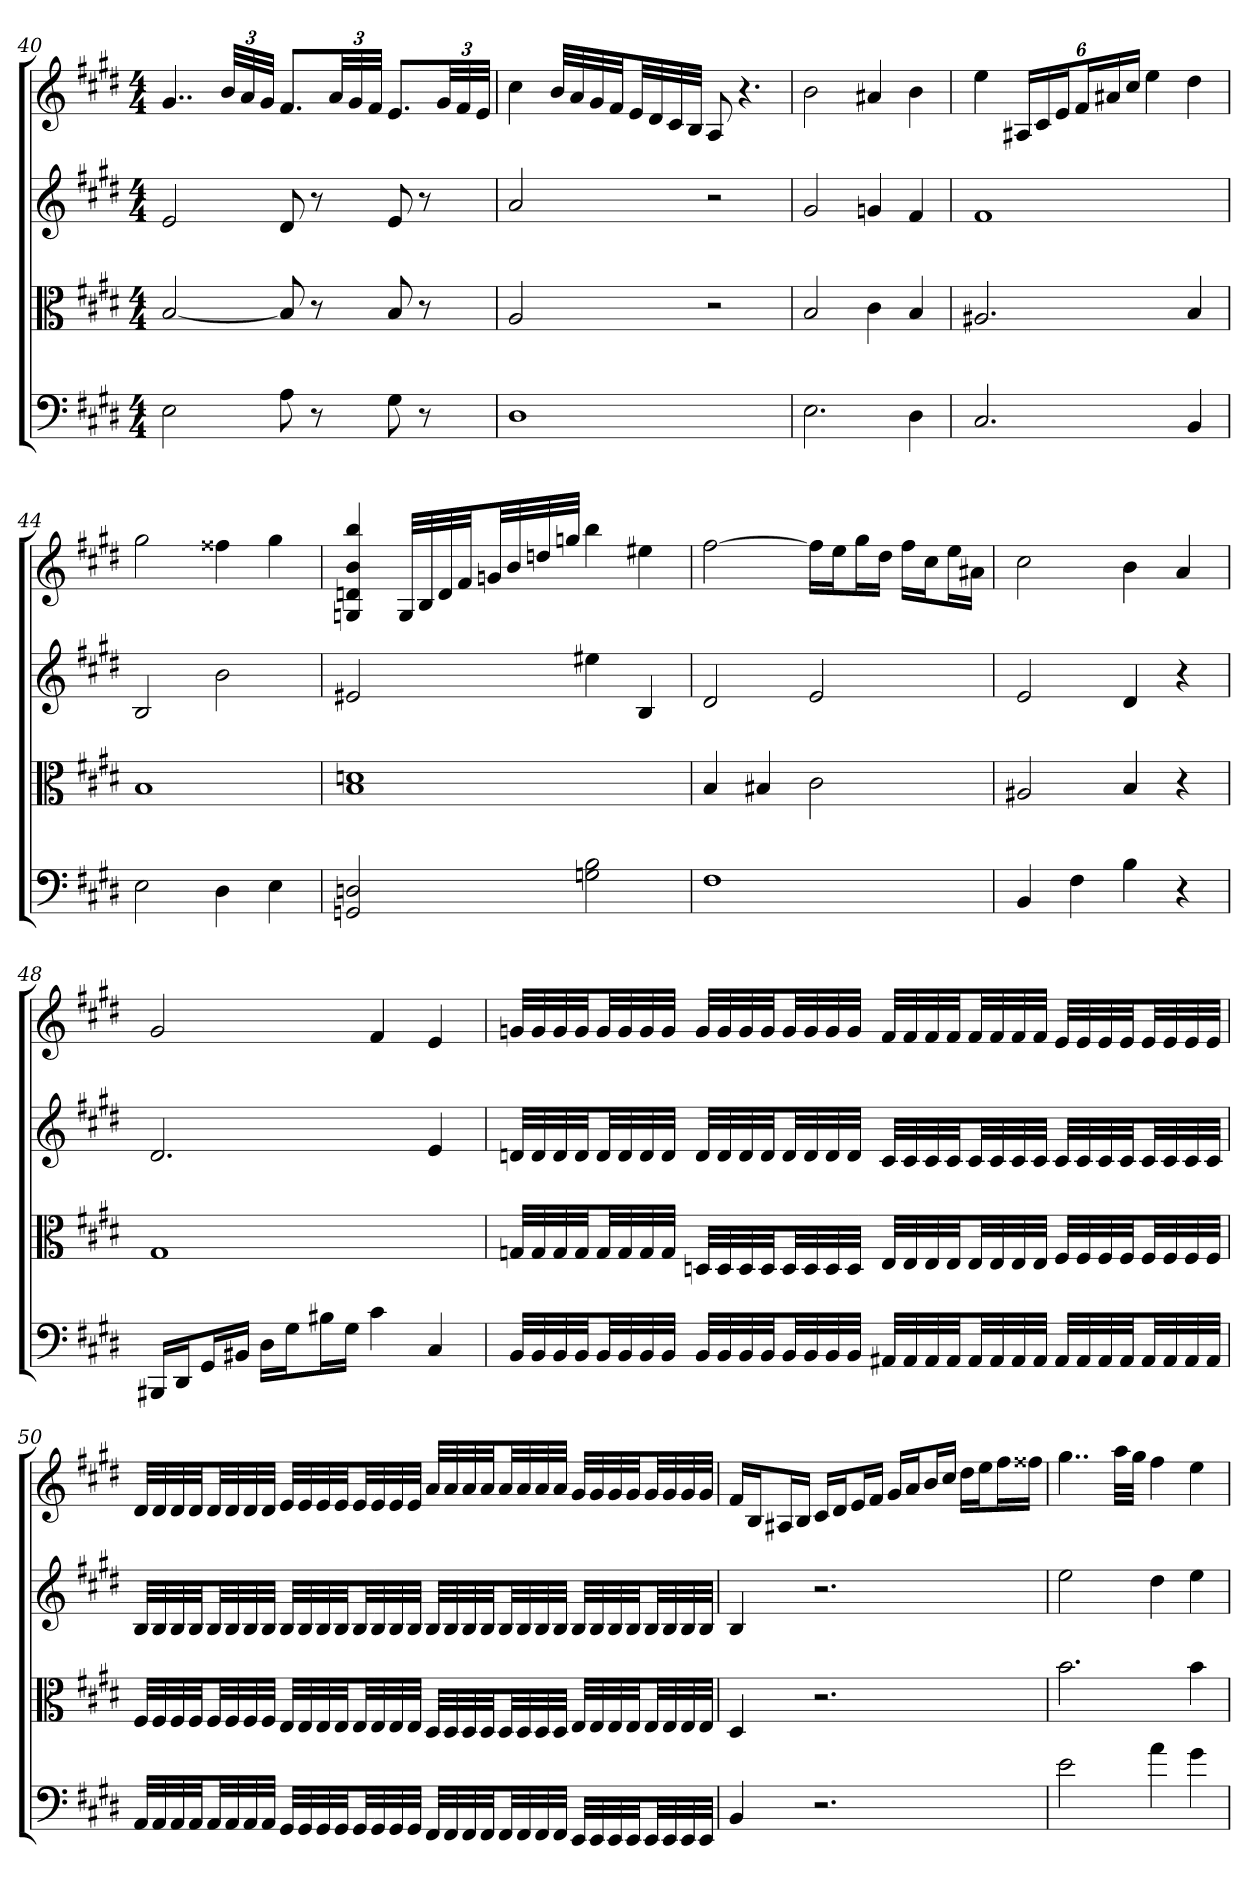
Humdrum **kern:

**kern	**kern	**kern	**kern
*part4	*part3	*part2	*part1
*staff4	*staff3	*staff2	*staff1
*clefF4	*clefC3	*	*
*k[f#c#g#d#]	*k[f#c#g#d#]	*k[f#c#g#d#]	*k[f#c#g#d#]
*E:	*E:	*E:	*E:
*M4/4	*M4/4	*M4/4	*M4/4
=40	=40	=40	=40
2E	[2B	2e	4..g#
.	.	.	48bLLL
.	.	.	48a
.	.	.	48g#JJJ
8A	8B]	8d#	8.f#L
8r	8r	8r	.
.	.	.	48aLL
.	.	.	48g#
.	.	.	48f#JJJ
8G#	8B	8e	8.eL
8r	8r	8r	.
.	.	.	48g#LL
.	.	.	48f#
.	.	.	48eJJJ
=41	=41	=41	=41
1D#	2A	2a	4cc#
.	.	.	32bLLL
.	.	.	32a
.	.	.	32g#
.	.	.	32f#JJ
.	.	.	32eLL
.	.	.	32d#
.	.	.	32c#
.	.	.	32BJJJ
.	2r	2r	8A
.	.	.	4.r
=42	=42	=42	=42
2.E	2B	2g#	2b
.	4c#	4gn	4a#X
4D#	4B	4f#	4b
=43	=43	=43	=43
2.C#	2.A#X	1f#	4ee
.	.	.	24A#XLL
.	.	.	24c#
.	.	.	24eJ
.	.	.	24f#L
.	.	.	24a#X
.	.	.	24cc#JJ
.	.	.	4ee
4BB	4B	.	4dd#
=44	=44	=44	=44
2E	1B	2B	2gg#
4D#	.	2b	4ff##X
4E	.	.	4gg#
=45	=45	=45	=45
2GGn 2Dn	1B 1dn	2e#X	4Gn 4dn 4b 4bb
.	.	.	32GLLL
.	.	.	32B
.	.	.	32d
.	.	.	32f#JJ
.	.	.	32gnLL
.	.	.	32b
.	.	.	32ddn
.	.	.	32ggnJJJ
2Gn 2B	.	4ee#X	4bb
.	.	4B	4ee#X
=46	=46	=46	=46
1F#	4B	2d#	[2ff#
.	4B#X	.	.
.	2c#	2e	16ff#LL]
.	.	.	16eeJ
.	.	.	16gg#L
.	.	.	16dd#JJ
.	.	.	16ff#LL
.	.	.	16cc#J
.	.	.	16eeL
.	.	.	16a#XJJ
=47	=47	=47	=47
4BB	2A#X	2e	2cc#
4F#	.	.	.
4B	4B	4d#	4b
4r	4r	4r	4a
=48	=48	=48	=48
16BBB#X/LL	1G#	2.d#	2g#
16DD#/J	.	.	.
16GG#/L	.	.	.
16BB#X/JJ	.	.	.
16D#\LL	.	.	.
16G#\J	.	.	.
16B#X\L	.	.	.
16G#\JJ	.	.	.
4c#	.	.	4f#
4C#	.	4e	4e
=49	=49	=49	=49
32BB/LLL	32Gn/LLL	32dnLLL	32gnLLL
32BB/	32G/	32d	32g
32BB/	32G/	32d	32g
32BB/JJ	32G/JJ	32dJJ	32gJJ
32BB/LL	32G/LL	32dLL	32gLL
32BB/	32G/	32d	32g
32BB/	32G/	32d	32g
32BB/JJJ	32G/JJJ	32dJJJ	32gJJJ
32BB/LLL	32Dn/LLL	32dLLL	32gLLL
32BB/	32D/	32d	32g
32BB/	32D/	32d	32g
32BB/JJ	32D/JJ	32dJJ	32gJJ
32BB/LL	32D/LL	32dLL	32gLL
32BB/	32D/	32d	32g
32BB/	32D/	32d	32g
32BB/JJJ	32D/JJJ	32dJJJ	32gJJJ
32AA#X/LLL	32E/LLL	32c#LLL	32f#LLL
32AA#/	32E/	32c#	32f#
32AA#/	32E/	32c#	32f#
32AA#/JJ	32E/JJ	32c#JJ	32f#JJ
32AA#/LL	32E/LL	32c#LL	32f#LL
32AA#/	32E/	32c#	32f#
32AA#/	32E/	32c#	32f#
32AA#/JJJ	32E/JJJ	32c#JJJ	32f#JJJ
32AA#/LLL	32F#/LLL	32c#LLL	32eLLL
32AA#/	32F#/	32c#	32e
32AA#/	32F#/	32c#	32e
32AA#/JJ	32F#/JJ	32c#JJ	32eJJ
32AA#/LL	32F#/LL	32c#LL	32eLL
32AA#/	32F#/	32c#	32e
32AA#/	32F#/	32c#	32e
32AA#/JJJ	32F#/JJJ	32c#JJJ	32eJJJ
=50	=50	=50	=50
32AA/LLL	32F#/LLL	32BLLL	32d#LLL
32AA/	32F#/	32B	32d#
32AA/	32F#/	32B	32d#
32AA/JJ	32F#/JJ	32BJJ	32d#JJ
32AA/LL	32F#/LL	32BLL	32d#LL
32AA/	32F#/	32B	32d#
32AA/	32F#/	32B	32d#
32AA/JJJ	32F#/JJJ	32BJJJ	32d#JJJ
32GG#/LLL	32E/LLL	32BLLL	32eLLL
32GG#/	32E/	32B	32e
32GG#/	32E/	32B	32e
32GG#/JJ	32E/JJ	32BJJ	32eJJ
32GG#/LL	32E/LL	32BLL	32eLL
32GG#/	32E/	32B	32e
32GG#/	32E/	32B	32e
32GG#/JJJ	32E/JJJ	32BJJJ	32eJJJ
32FF#/LLL	32D#/LLL	32BLLL	32aLLL
32FF#/	32D#/	32B	32a
32FF#/	32D#/	32B	32a
32FF#/JJ	32D#/JJ	32BJJ	32aJJ
32FF#/LL	32D#/LL	32BLL	32aLL
32FF#/	32D#/	32B	32a
32FF#/	32D#/	32B	32a
32FF#/JJJ	32D#/JJJ	32BJJJ	32aJJJ
32EE/LLL	32E/LLL	32BLLL	32g#LLL
32EE/	32E/	32B	32g#
32EE/	32E/	32B	32g#
32EE/JJ	32E/JJ	32BJJ	32g#JJ
32EE/LL	32E/LL	32BLL	32g#LL
32EE/	32E/	32B	32g#
32EE/	32E/	32B	32g#
32EE/JJJ	32E/JJJ	32BJJJ	32g#JJJ
=51	=51	=51	=51
4BB	4D#	4B	16f#LL
.	.	.	16BJ
.	.	.	16A#XL
.	.	.	16BJJ
2.r	2.r	2.r	16c#LL
.	.	.	16d#J
.	.	.	16eL
.	.	.	16f#JJ
.	.	.	16g#LL
.	.	.	16aJ
.	.	.	16bL
.	.	.	16cc#JJ
.	.	.	16dd#LL
.	.	.	16eeJ
.	.	.	16ff#L
.	.	.	16ff##XJJ
=52	=52	=52	=52
2e	2.b	2ee	4..gg#
.	.	.	32aaLLL
.	.	.	32gg#JJJ
4a	.	4dd#	4ff#
4g#	4b	4ee	4ee
=	=	=	=
*-	*-	*-	*-
